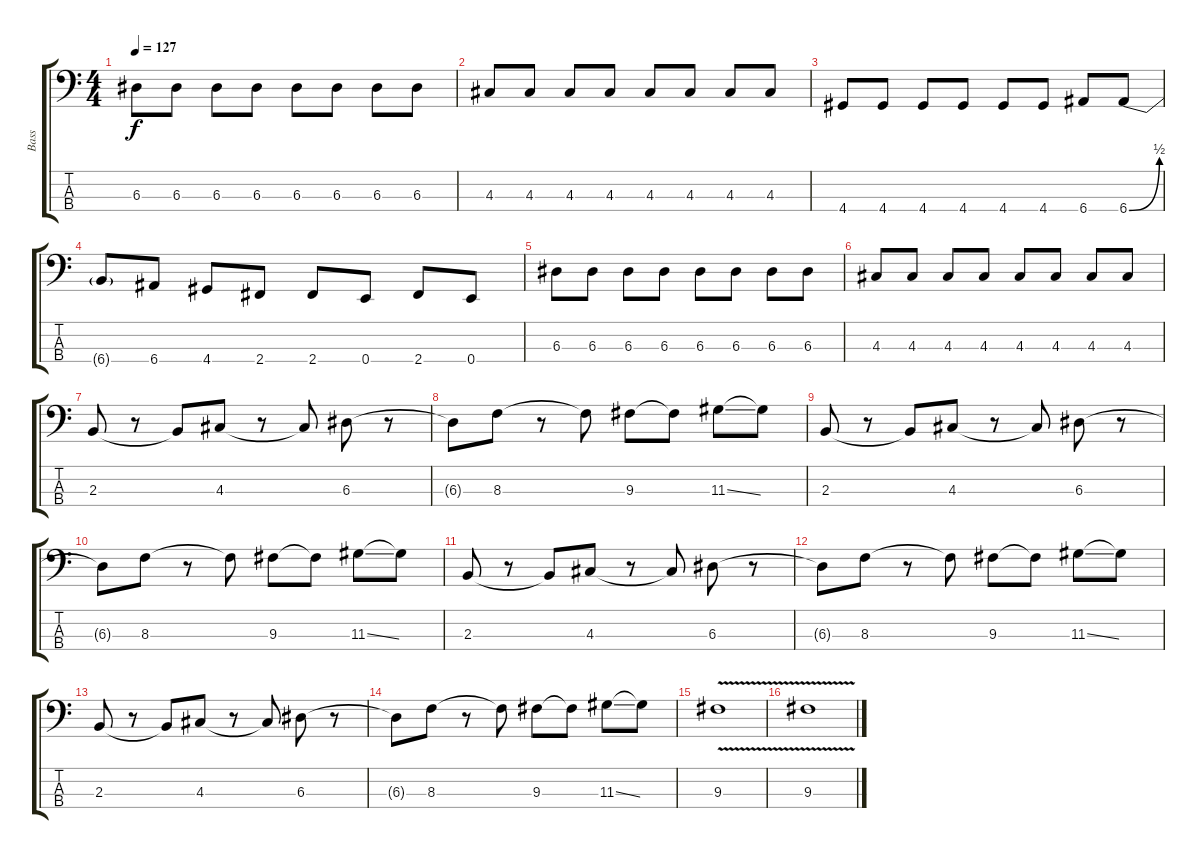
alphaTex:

\track ("Bass" "Bass") {instrument electricbassfinger}
\staff {score tabs}
\tuning (G2 D2 A1 E1) {hide}
\ts (4 4)
\tempo 127
\clef f4
\ks c
6.3.8{dy f} 6.3.8 6.3.8 6.3.8 6.3.8 6.3.8 6.3.8 6.3.8 |
4.3.8 4.3.8 4.3.8 4.3.8 4.3.8 4.3.8 4.3.8 4.3.8 |
4.4.8 4.4.8 4.4.8 4.4.8 4.4.8 4.4.8 6.4.8 6.4{be (bend 0 0 60 2)}.8 |
6.4{t}.8 6.4.8 4.4.8 2.4.8 2.4.8 0.4.8 2.4.8 0.4.8 |
6.3.8 6.3.8 6.3.8 6.3.8 6.3.8 6.3.8 6.3.8 6.3.8 |
4.3.8 4.3.8 4.3.8 4.3.8 4.3.8 4.3.8 4.3.8 4.3.8 |
2.3.8 r.8 2.3{t}.8 4.3.8 r.8 4.3{t}.8 6.3.8 r.8 |
6.3{t}.8 8.3.8 r.8 8.3{t}.8 9.3.8 9.3{t}.8 11.3{ss}.8 11.3{t}.8 |
2.3.8 r.8 2.3{t}.8 4.3.8 r.8 4.3{t}.8 6.3.8 r.8 |
6.3{t}.8 8.3.8 r.8 8.3{t}.8 9.3.8 9.3{t}.8 11.3{ss}.8 11.3{t}.8 |
2.3.8 r.8 2.3{t}.8 4.3.8 r.8 4.3{t}.8 6.3.8 r.8 |
6.3{t}.8 8.3.8 r.8 8.3{t}.8 9.3.8 9.3{t}.8 11.3{ss}.8 11.3{t}.8 |
2.3.8 r.8 2.3{t}.8 4.3.8 r.8 4.3{t}.8 6.3.8 r.8 |
6.3{t}.8 8.3.8 r.8 8.3{t}.8 9.3.8 9.3{t}.8 11.3{ss}.8 11.3{t}.8 |
9.3{v}.1 |
9.3{v}.1
